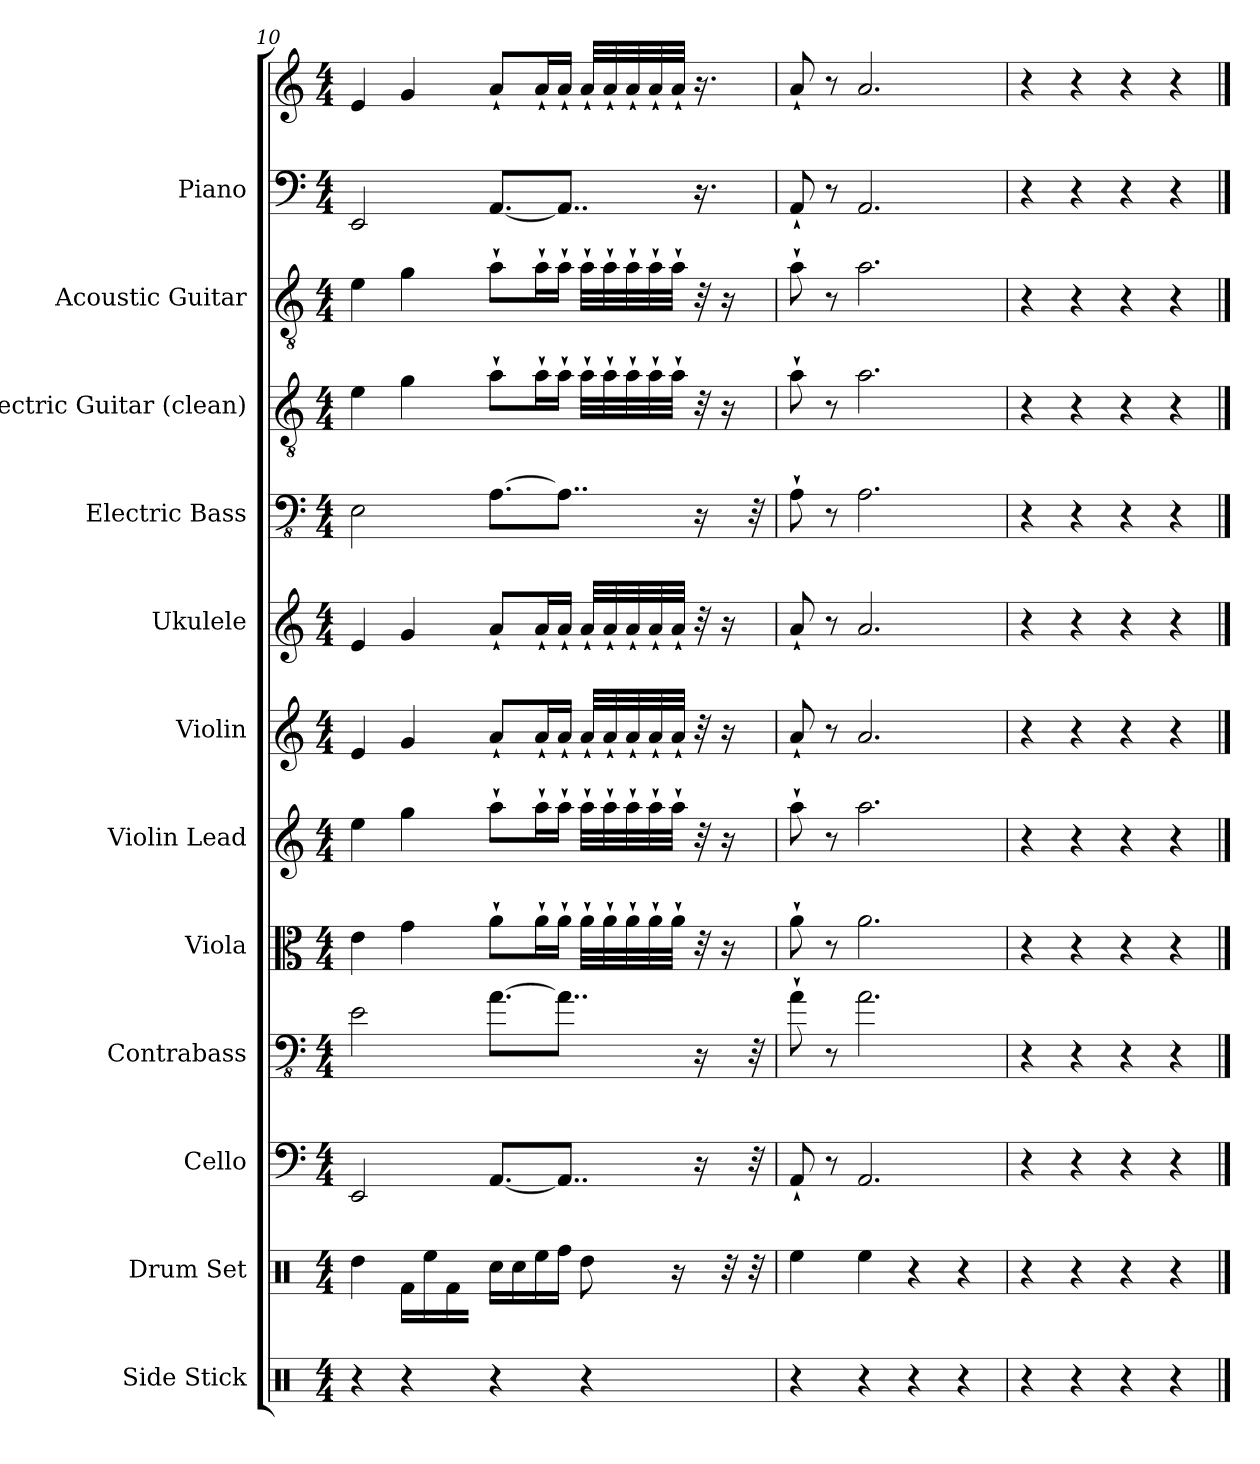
**kern	**kern	**kern	**kern	**kern	**kern	**kern	**kern	**kern	**kern	**kern	**kern	**kern
*part12	*part11	*part10	*part9	*part8	*part7	*part6	*part5	*part4	*part3	*part2	*part1	*part1
*staff13	*staff12	*staff11	*staff10	*staff9	*staff8	*staff7	*staff6	*staff5	*staff4	*staff3	*staff2	*staff1
*I"Side Stick	*I"Drum Set	*I"Cello	*I"Contrabass	*I"Viola	*I"Violin Lead	*I"Violin	*I"Ukulele	*I"Electric Bass	*I"Electric Guitar (clean)	*I"Acoustic Guitar	*I"Piano	*
*I'Sd. St.	*I'Drs.	*	*I'Cb.	*I'Vla.	*I'Vln. Ld.	*I'Vln.	*I'Uk.	*I'El. B.	*I'El. Guit.	*I'Guit.	*I'Pno.	*
*clefX	*clefX	*clefF4	*clefFv4	*clefC3	*clefG2	*clefG2	*clefG2	*clefFv4	*clefGv2	*clefGv2	*clefF4	*clefG2
*	*	*	*ITrd7c12	*	*	*	*	*	*	*	*	*
*k[]	*k[]	*k[]	*k[]	*k[]	*k[]	*k[]	*k[]	*k[]	*k[]	*k[]	*k[]	*k[]
*M4/4	*M4/4	*M4/4	*M4/4	*M4/4	*M4/4	*M4/4	*M4/4	*M4/4	*M4/4	*M4/4	*M4/4	*M4/4
=10	=10	=10	=10	=10	=10	=10	=10	=10	=10	=10	=10	=10
4r	4Rdd	2EE	2EE	4e	4ee	4e	4e	2EE	4e	4e	2EE	4e
4r	16RfLL	.	.	4g	4gg	4g	4g	.	4g	4g	.	4g
.	16Ree	.	.	.	.	.	.	.	.	.	.	.
.	16Rf	.	.	.	.	.	.	.	.	.	.	.
.	16RJJ	.	.	.	.	.	.	.	.	.	.	.
4r	16RccLL	[8.AAL	[8.AAL	8a`L	8aa`L	8a`L	8a`L	[8.AAL	8a`L	8a`L	[8.AAL	8a`L
.	16Rcc	.	.	.	.	.	.	.	.	.	.	.
.	16Ree	.	.	16a`L	16aa`L	16a`L	16a`L	.	16a`L	16a`L	.	16a`L
.	16RffJJ	8..AAJ]	8..AAJ]	16a`JJ	16aa`JJ	16a`JJ	16a`JJ	8..AAJ]	16a`JJ	16a`JJ	8..AAJ]	16a`JJ
4r	8Rdd	.	.	32a`LLL	32aa`LLL	32a`LLL	32a`LLL	.	32a`LLL	32a`LLL	.	32a`LLL
.	.	.	.	32a`	32aa`	32a`	32a`	.	32a`	32a`	.	32a`
.	.	.	.	32a`	32aa`	32a`	32a`	.	32a`	32a`	.	32a`
.	.	.	.	32a`	32aa`	32a`	32a`	.	32a`	32a`	.	32a`
.	16r	.	.	32a`JJJ	32aa`JJJ	32a`JJJ	32a`JJJ	.	32a`JJJ	32a`JJJ	.	32a`JJJ
.	.	16r	16r	32r	32r	32r	32r	16r	32r	32r	16.r	16.r
.	32r	.	.	16r	16r	16r	16r	.	16r	16r	.	.
.	32r	32r	32r	.	.	.	.	32r	.	.	.	.
=11	=11	=11	=11	=11	=11	=11	=11	=11	=11	=11	=11	=11
4r	4Ree	8AA`	8AA`	8a`	8aa`	8a`	8a`	8AA`	8a`	8a`	8AA`	8a`
.	.	8r	8r	8r	8r	8r	8r	8r	8r	8r	8r	8r
4r	4Ree	2.AA	2.AA	2.a	2.aa	2.a	2.a	2.AA	2.a	2.a	2.AA	2.a
4r	4r	.	.	.	.	.	.	.	.	.	.	.
4r	4r	.	.	.	.	.	.	.	.	.	.	.
=12	=12	=12	=12	=12	=12	=12	=12	=12	=12	=12	=12	=12
4r	4r	4r	4r	4r	4r	4r	4r	4r	4r	4r	4r	4r
4r	4r	4r	4r	4r	4r	4r	4r	4r	4r	4r	4r	4r
4r	4r	4r	4r	4r	4r	4r	4r	4r	4r	4r	4r	4r
4r	4r	4r	4r	4r	4r	4r	4r	4r	4r	4r	4r	4r
==	==	==	==	==	==	==	==	==	==	==	==	==
*-	*-	*-	*-	*-	*-	*-	*-	*-	*-	*-	*-	*-
